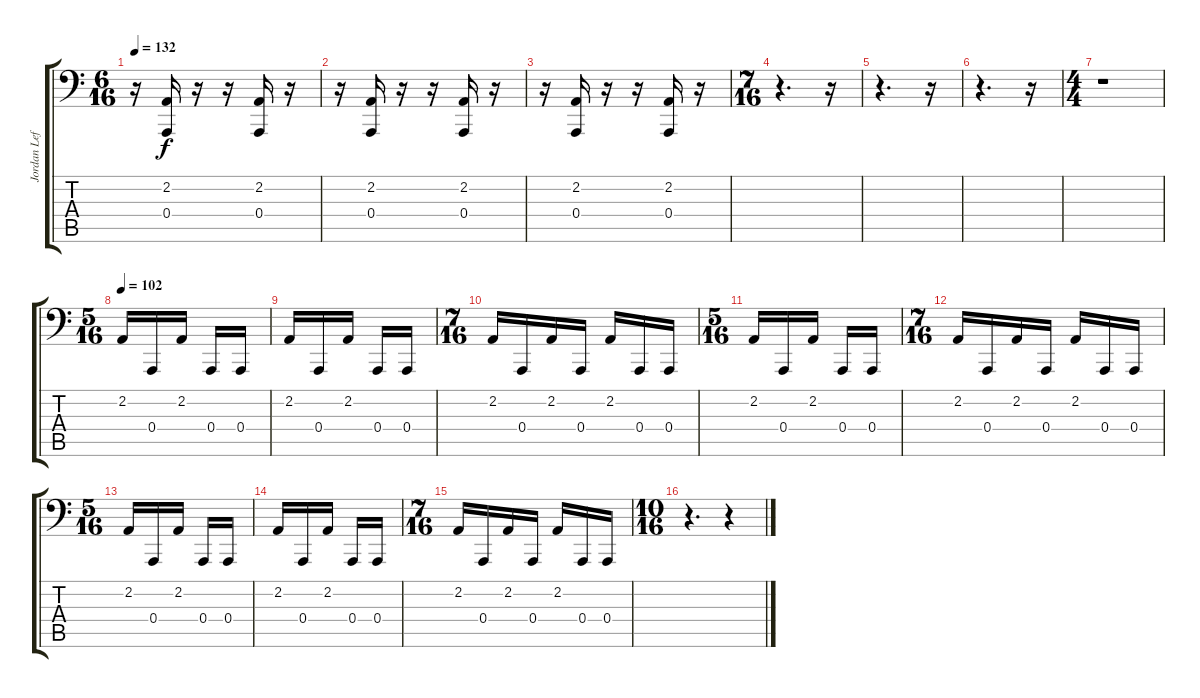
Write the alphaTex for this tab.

\track ("Jordan Left Hand" "Jordan Lef") {instrument honkytonkpiano}
\staff {score tabs}
\tuning (C3 G2 D2 A1 E1 B0) {hide}
\ts (6 16)
\tempo 132
\clef f4
\ks c
r.16{dy f} (2.2 0.4).16 r.16 r.16 (2.2 0.4).16 r.16 |
r.16 (2.2 0.4).16 r.16 r.16 (2.2 0.4).16 r.16 |
r.16 (2.2 0.4).16 r.16 r.16 (2.2 0.4).16 r.16 |
\ts (7 16)
r.4{d} r.16 |
r.4{d} r.16 |
r.4{d} r.16 |
\ts (4 4)
r.1 |
\ts (5 16)
\tempo 102
2.2.16 0.4.16 2.2.16 0.4.16 0.4.16 |
2.2.16 0.4.16 2.2.16 0.4.16 0.4.16 |
\ts (7 16)
2.2.16 0.4.16 2.2.16 0.4.16 2.2.16 0.4.16 0.4.16 |
\ts (5 16)
2.2.16 0.4.16 2.2.16 0.4.16 0.4.16 |
\ts (7 16)
2.2.16 0.4.16 2.2.16 0.4.16 2.2.16 0.4.16 0.4.16 |
\ts (5 16)
2.2.16 0.4.16 2.2.16 0.4.16 0.4.16 |
2.2.16 0.4.16 2.2.16 0.4.16 0.4.16 |
\ts (7 16)
2.2.16 0.4.16 2.2.16 0.4.16 2.2.16 0.4.16 0.4.16 |
\ts (10 16)
r.4{d} r.4
